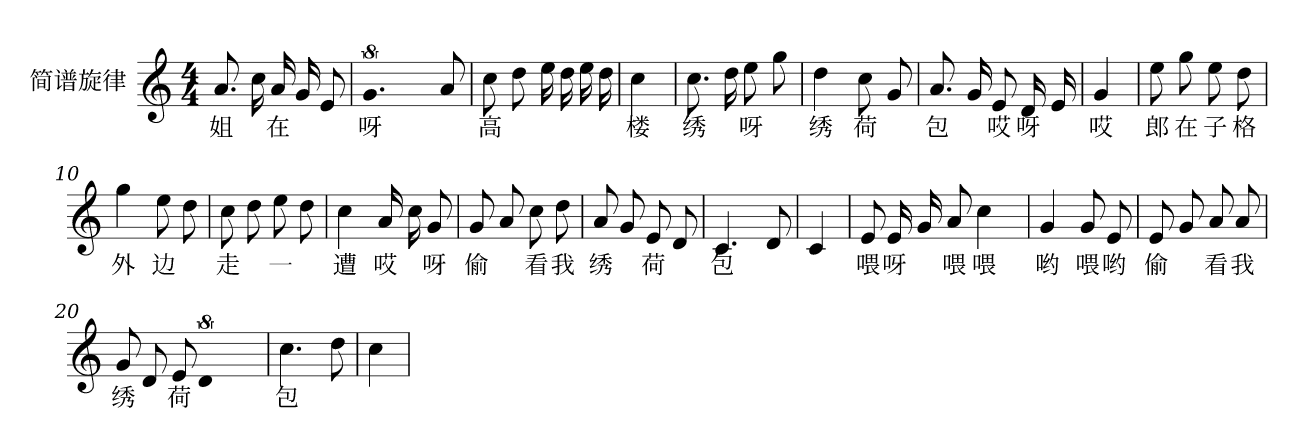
**kern	**text
*part1	*part1
*staff1	*staff1
*I"简谱旋律	*
*k[]	*
*M4/4	*
=1	=1
8.a	姐
16cc	.
16a	在
16g	.
8e	.
=2	=2
!LO:N:vis=2.	!
8%5g	呀
8a	.
=3	=3
8cc	高
8dd	.
16ee	.
16dd	.
16ee	.
16dd	.
=4	=4
4cc	楼
=5	=5
8.cc	绣
16dd	.
8ee	呀
8gg	.
=6	=6
4dd	绣
8cc	荷
8g	.
=7	=7
8.a	包
16g	.
8e	哎
16d	呀
16e	.
=8	=8
4g	哎
=9	=9
8ee	郎
8gg	在
8ee	子
8dd	格
=10	=10
4gg	外
8ee	边
8dd	.
=11	=11
8cc	走
8dd	.
8ee	一
8dd	.
=12	=12
4cc	遭
16a	哎
16cc	.
8g	呀
=13	=13
8g	偷
8a	.
8cc	看
8dd	我
=14	=14
8a	绣
8g	.
8e	荷
8d	.
=15	=15
4.c	包
8d	.
=16	=16
4c	.
=17	=17
8e	喂
16e	呀
16g	.
8a	喂
!LO:N:vis=4	!
4.cc	喂
=18	=18
4g	哟
8g	喂
8e	哟
=19	=19
8e	偷
8g	.
8a	看
8a	我
=20	=20
8g	绣
8d	.
8e	荷
!LO:N:vis=2	!
8%5d	.
=21	=21
4.cc	包
8dd	.
=22	=22
4cc	.
=	=
*-	*-
